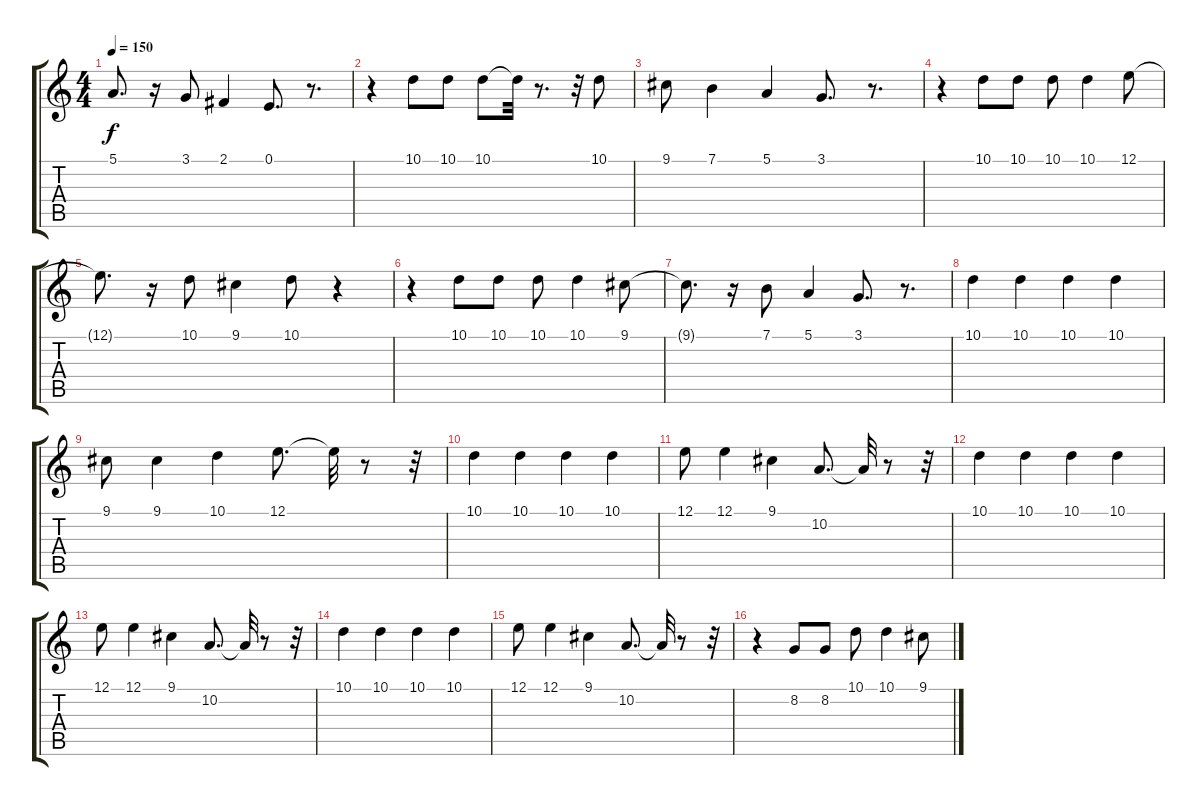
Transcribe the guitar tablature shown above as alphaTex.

\track "" {instrument clarinet}
\staff {score tabs}
\tuning (E4 B3 G3 D3 A2 E2) {hide}
\ts (4 4)
\tempo 150
\clef g2
\ks c
5.1{t}.8{d dy f} r.16 3.1.8 2.1.4 0.1.8{d} r.8{d} |
r.4 10.1.8 10.1.8 10.1.8 10.1{t}.32 r.8{d} r.32 10.1.8 |
9.1.8 7.1.4 5.1.4 3.1.8{d} r.8{d} |
r.4 10.1.8 10.1.8 10.1.8 10.1.4 12.1.8 |
12.1{t}.8{d} r.16 10.1.8 9.1.4 10.1.8 r.4 |
r.4 10.1.8 10.1.8 10.1.8 10.1.4 9.1.8 |
9.1{t}.8{d} r.16 7.1.8 5.1.4 3.1.8{d} r.8{d} |
10.1.4 10.1.4 10.1.4 10.1.4 |
9.1.8 9.1.4 10.1.4 12.1.8{d} 12.1{t}.32 r.8 r.32 |
10.1.4 10.1.4 10.1.4 10.1.4 |
12.1.8 12.1.4 9.1.4 10.2.8{d} 10.2{t}.32 r.8 r.32 |
10.1.4 10.1.4 10.1.4 10.1.4 |
12.1.8 12.1.4 9.1.4 10.2.8{d} 10.2{t}.32 r.8 r.32 |
10.1.4 10.1.4 10.1.4 10.1.4 |
12.1.8 12.1.4 9.1.4 10.2.8{d} 10.2{t}.32 r.8 r.32 |
r.4 8.2.8 8.2.8 10.1.8 10.1.4 9.1.8
